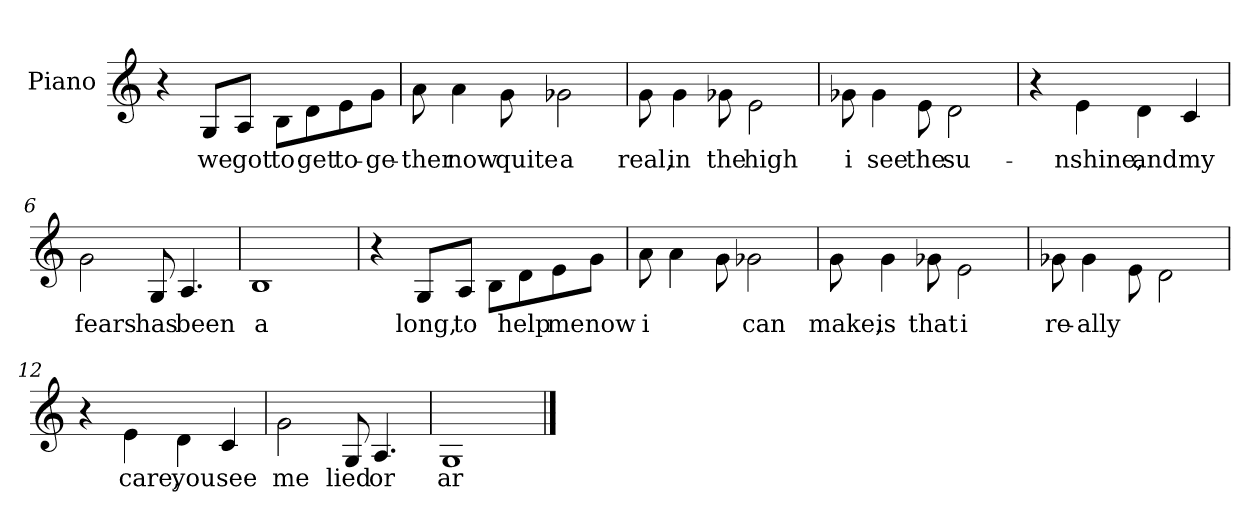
**kern	**text
*part1	*part1
*staff1	*staff1
*I"Piano	*
*I'Pno	*
*clefG2	*
*k[]	*
=1	=1
4r	.
8G/L	we
8A/J	got
8B\L	to
8d\	get
8e\	to-
8g\J	ge-
=2	=2
8a\	-ther
4a\	now
8g\	quite
2g-X\	a
=3	=3
8g\	real,
4g\	in
8g-X\	the
2e\	high
=4	=4
8g-X\	i
4g-\	see
8e\	the
2d\	su-
=5	=5
4r	.
4e\	-nshine,
4d\	and
4c/	my
=6	=6
2g\	fears
8G/	has
4.A/	been
=7	=7
1B	a
=8	=8
4r	.
8G/L	long,
8A/J	to
8B\L	--
8d\	help
8e\	me
8g\J	now
=9	=9
8a\	i
4a\	--
8g\	--
2g-X\	can
=10	=10
8g\	make,
4g\	is
8g-X\	that
2e\	i
=11	=11
8g-X\	re-
4g-\	-ally
8e\	--
2d\	--
=12	=12
4r	.
4e\	care,
4d\	you
4c/	see
=13	=13
2g\	me
8G/	lied
4.A/	or
=14	=14
1G	ar-
==	==
*-	*-
